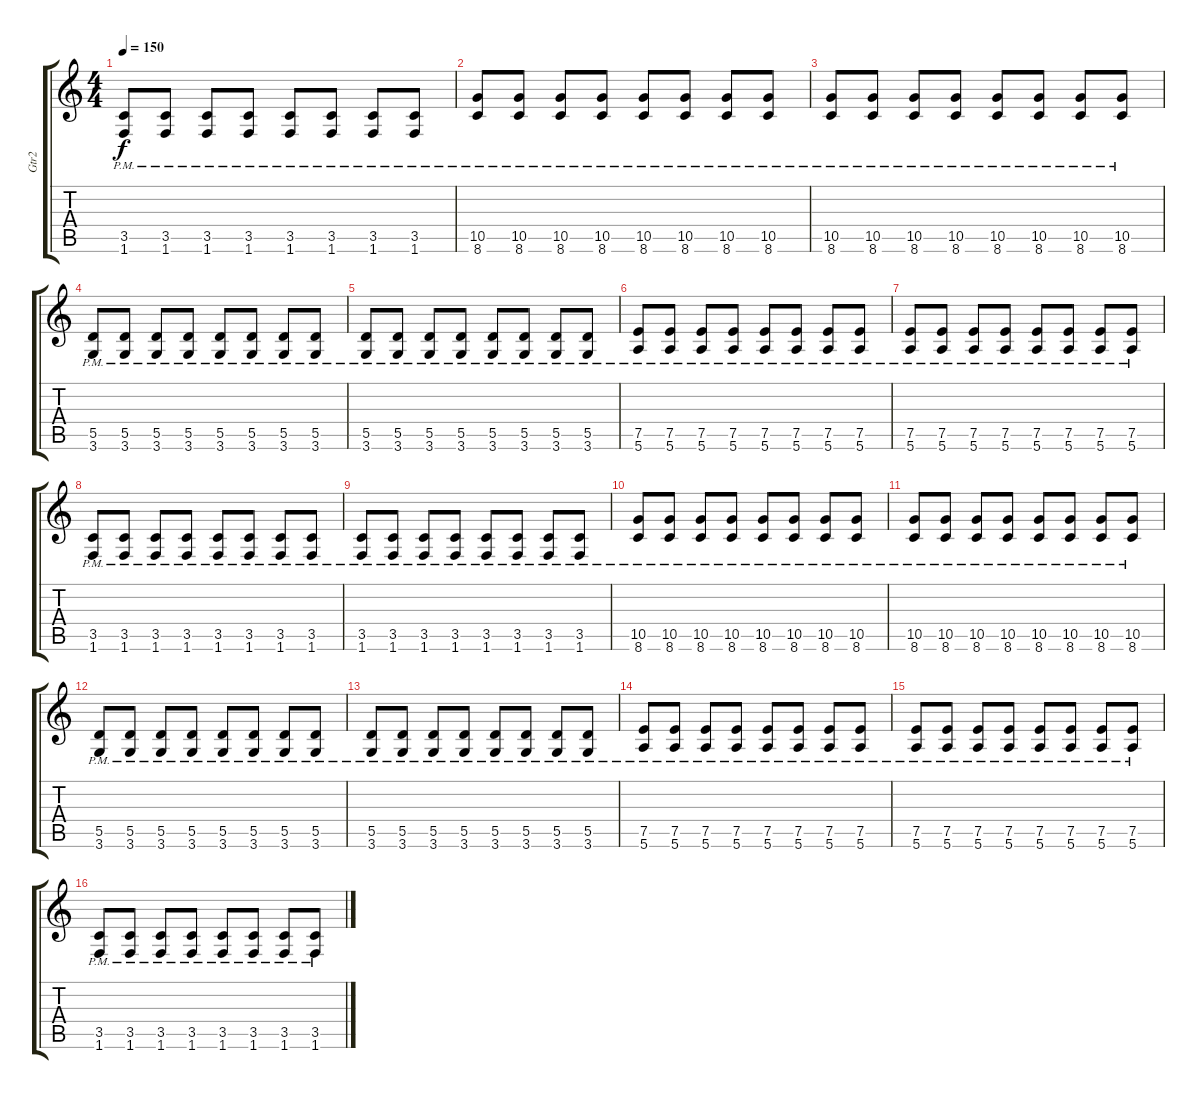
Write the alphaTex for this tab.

\track ("Gtr2" "Gtr2") {instrument overdrivenguitar}
\staff {score tabs}
\tuning (E4 B3 G3 D3 A2 E2) {hide}
\ts (4 4)
\tempo 150
\clef g2
\ks c
(3.5{pm} 1.6{pm}).8{dy f} (3.5{pm} 1.6{pm}).8 (3.5{pm} 1.6{pm}).8 (3.5{pm} 1.6{pm}).8 (3.5{pm} 1.6{pm}).8 (3.5{pm} 1.6{pm}).8 (3.5{pm} 1.6{pm}).8 (3.5{pm} 1.6{pm}).8 |
(10.5{pm} 8.6{pm}).8 (10.5{pm} 8.6{pm}).8 (10.5{pm} 8.6{pm}).8 (10.5{pm} 8.6{pm}).8 (10.5{pm} 8.6{pm}).8 (10.5{pm} 8.6{pm}).8 (10.5{pm} 8.6{pm}).8 (10.5{pm} 8.6{pm}).8 |
(10.5{pm} 8.6{pm}).8 (10.5{pm} 8.6{pm}).8 (10.5{pm} 8.6{pm}).8 (10.5{pm} 8.6{pm}).8 (10.5{pm} 8.6{pm}).8 (10.5{pm} 8.6{pm}).8 (10.5{pm} 8.6{pm}).8 (10.5{pm} 8.6{pm}).8 |
(5.5{pm} 3.6{pm}).8 (5.5{pm} 3.6{pm}).8 (5.5{pm} 3.6{pm}).8 (5.5{pm} 3.6{pm}).8 (5.5{pm} 3.6{pm}).8 (5.5{pm} 3.6{pm}).8 (5.5{pm} 3.6{pm}).8 (5.5{pm} 3.6{pm}).8 |
(5.5{pm} 3.6{pm}).8 (5.5{pm} 3.6{pm}).8 (5.5{pm} 3.6{pm}).8 (5.5{pm} 3.6{pm}).8 (5.5{pm} 3.6{pm}).8 (5.5{pm} 3.6{pm}).8 (5.5{pm} 3.6{pm}).8 (5.5{pm} 3.6{pm}).8 |
(7.5{pm} 5.6{pm}).8 (7.5{pm} 5.6{pm}).8 (7.5{pm} 5.6{pm}).8 (7.5{pm} 5.6{pm}).8 (7.5{pm} 5.6{pm}).8 (7.5{pm} 5.6{pm}).8 (7.5{pm} 5.6{pm}).8 (7.5{pm} 5.6{pm}).8 |
(7.5{pm} 5.6{pm}).8 (7.5{pm} 5.6{pm}).8 (7.5{pm} 5.6{pm}).8 (7.5{pm} 5.6{pm}).8 (7.5{pm} 5.6{pm}).8 (7.5{pm} 5.6{pm}).8 (7.5{pm} 5.6{pm}).8 (7.5{pm} 5.6{pm}).8 |
(3.5{pm} 1.6{pm}).8 (3.5{pm} 1.6{pm}).8 (3.5{pm} 1.6{pm}).8 (3.5{pm} 1.6{pm}).8 (3.5{pm} 1.6{pm}).8 (3.5{pm} 1.6{pm}).8 (3.5{pm} 1.6{pm}).8 (3.5{pm} 1.6{pm}).8 |
(3.5{pm} 1.6{pm}).8 (3.5{pm} 1.6{pm}).8 (3.5{pm} 1.6{pm}).8 (3.5{pm} 1.6{pm}).8 (3.5{pm} 1.6{pm}).8 (3.5{pm} 1.6{pm}).8 (3.5{pm} 1.6{pm}).8 (3.5{pm} 1.6{pm}).8 |
(10.5{pm} 8.6{pm}).8 (10.5{pm} 8.6{pm}).8 (10.5{pm} 8.6{pm}).8 (10.5{pm} 8.6{pm}).8 (10.5{pm} 8.6{pm}).8 (10.5{pm} 8.6{pm}).8 (10.5{pm} 8.6{pm}).8 (10.5{pm} 8.6{pm}).8 |
(10.5{pm} 8.6{pm}).8 (10.5{pm} 8.6{pm}).8 (10.5{pm} 8.6{pm}).8 (10.5{pm} 8.6{pm}).8 (10.5{pm} 8.6{pm}).8 (10.5{pm} 8.6{pm}).8 (10.5{pm} 8.6{pm}).8 (10.5{pm} 8.6{pm}).8 |
(5.5{pm} 3.6{pm}).8 (5.5{pm} 3.6{pm}).8 (5.5{pm} 3.6{pm}).8 (5.5{pm} 3.6{pm}).8 (5.5{pm} 3.6{pm}).8 (5.5{pm} 3.6{pm}).8 (5.5{pm} 3.6{pm}).8 (5.5{pm} 3.6{pm}).8 |
(5.5{pm} 3.6{pm}).8 (5.5{pm} 3.6{pm}).8 (5.5{pm} 3.6{pm}).8 (5.5{pm} 3.6{pm}).8 (5.5{pm} 3.6{pm}).8 (5.5{pm} 3.6{pm}).8 (5.5{pm} 3.6{pm}).8 (5.5{pm} 3.6{pm}).8 |
(7.5{pm} 5.6{pm}).8 (7.5{pm} 5.6{pm}).8 (7.5{pm} 5.6{pm}).8 (7.5{pm} 5.6{pm}).8 (7.5{pm} 5.6{pm}).8 (7.5{pm} 5.6{pm}).8 (7.5{pm} 5.6{pm}).8 (7.5{pm} 5.6{pm}).8 |
(7.5{pm} 5.6{pm}).8 (7.5{pm} 5.6{pm}).8 (7.5{pm} 5.6{pm}).8 (7.5{pm} 5.6{pm}).8 (7.5{pm} 5.6{pm}).8 (7.5{pm} 5.6{pm}).8 (7.5{pm} 5.6{pm}).8 (7.5{pm} 5.6{pm}).8 |
(3.5{pm} 1.6{pm}).8 (3.5{pm} 1.6{pm}).8 (3.5{pm} 1.6{pm}).8 (3.5{pm} 1.6{pm}).8 (3.5{pm} 1.6{pm}).8 (3.5{pm} 1.6{pm}).8 (3.5{pm} 1.6{pm}).8 (3.5{pm} 1.6{pm}).8
